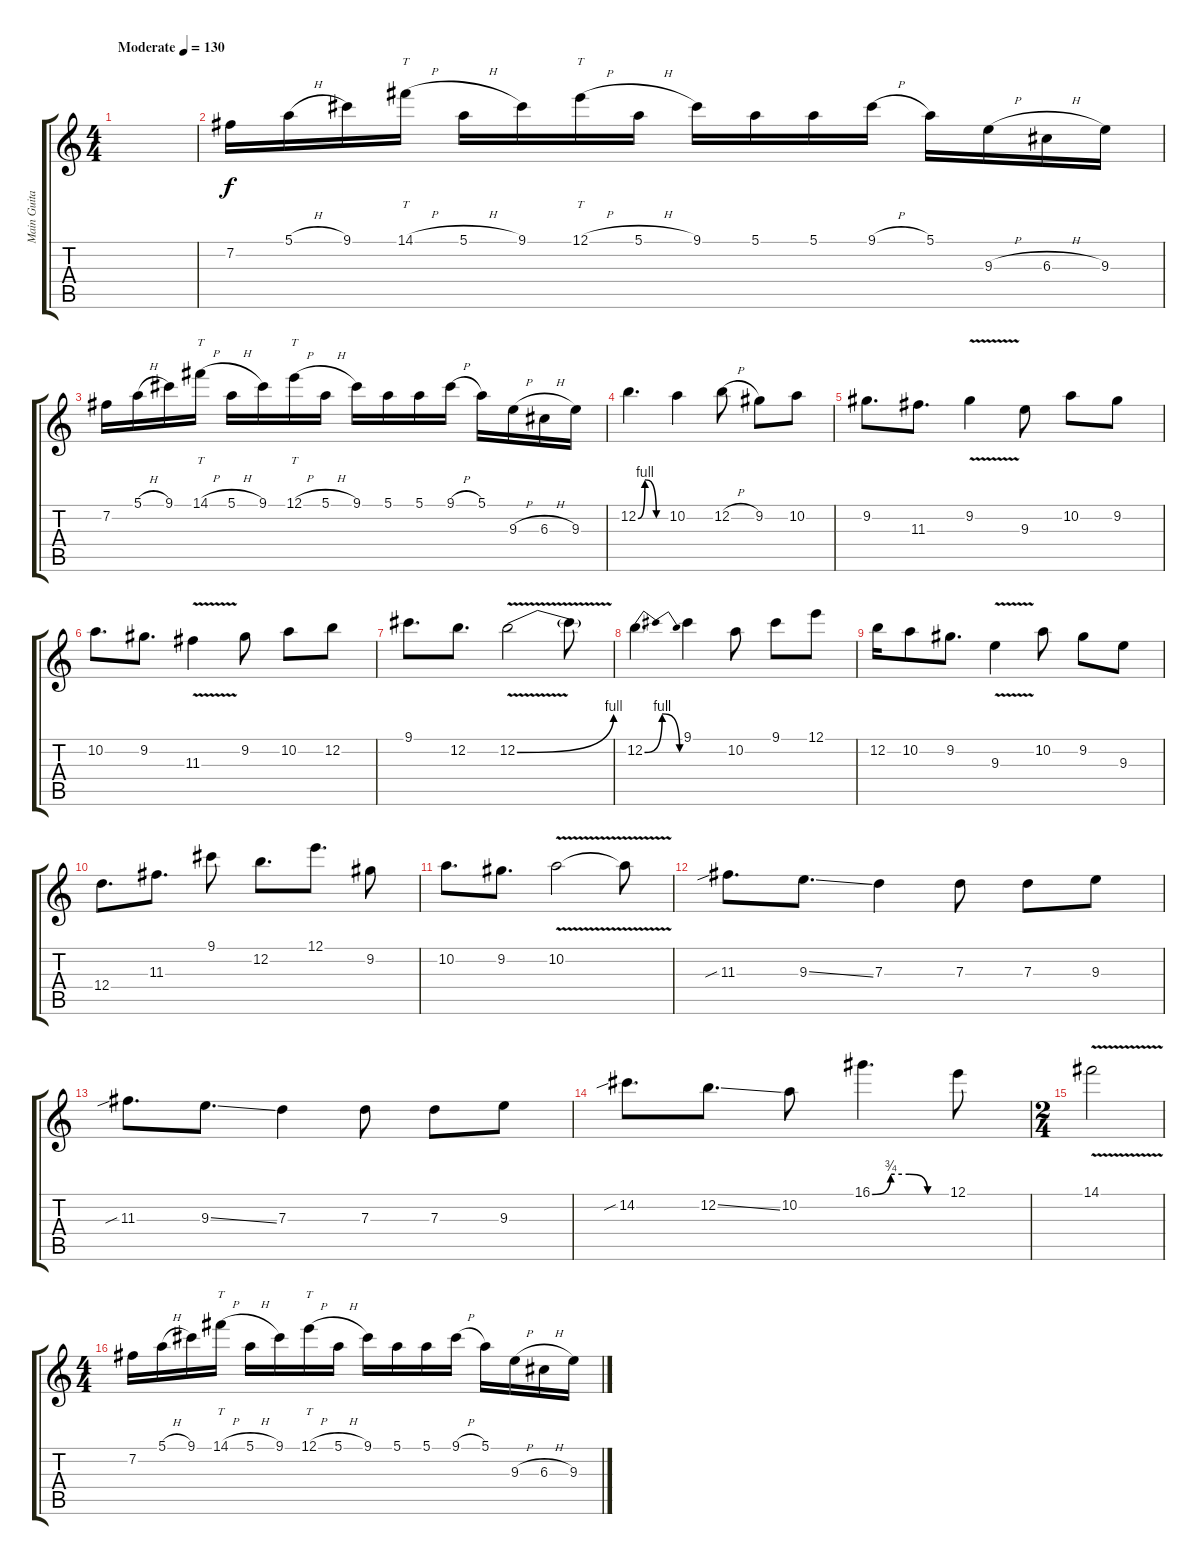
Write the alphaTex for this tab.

\track ("Main Guitar" "Main Guita") {instrument distortionguitar}
\staff {score tabs}
\tuning (E4 B3 G3 D3 A2 E2) {hide}
\ts (4 4)
\tempo (130 "Moderate")
\clef g2
\ks c
|
7.2.16 5.1{h}.16 9.1.16 14.1{h}.16{tt} 5.1{h}.16 9.1.16 12.1{h}.16{tt} 5.1{h}.16 9.1.16 5.1.16 5.1.16 9.1{h}.16 5.1.16 9.3{h}.16 6.3{h}.16 9.3.16 |
7.2.16 5.1{h}.16 9.1.16 14.1{h}.16{tt} 5.1{h}.16 9.1.16 12.1{h}.16{tt} 5.1{h}.16 9.1.16 5.1.16 5.1.16 9.1{h}.16 5.1.16 9.3{h}.16 6.3{h}.16 9.3.16 |
12.2{be (custom 0 0 15 4 40 0 60 0)}.4{d} 10.2.4 12.2{h}.8 9.2.8 10.2.8 |
9.2.8{d} 11.3.8{d} 9.2{v}.4 9.3.8 10.2.8 9.2.8 |
10.2.8{d} 9.2.8{d} 11.3{v}.4 9.2.8 10.2.8 12.2.8 |
9.1.8{d} 12.2.8{d} 12.2{be (bend 0 0 60 4) v}.2 12.2{t}.8 |
12.2{be (bendrelease 0 0 15 4 15 4 60 0)}.4{d} 9.1.4 10.2.8 9.1.8 12.1.8 |
12.2.16 10.2.8 9.2.8{d} 9.3{v}.4 10.2.8 9.2.8 9.3.8 |
12.4.8{d} 11.3.8{d} 9.1.8 12.2.8{d} 12.1.8{d} 9.2.8 |
10.2.8{d} 9.2.8{d} 10.2{v}.2 10.2{t}.8 |
11.3{sib}.8{d} 9.3{ss}.8{d} 7.3.4 7.3.8 7.3.8 9.3.8 |
11.3{sib}.8{d} 9.3{ss}.8{d} 7.3.4 7.3.8 7.3.8 9.3.8 |
14.2{sib}.8{d} 12.2{ss}.8{d} 10.2.8 16.1{be (custom 0 0 15 3 30 3 45 0 60 0)}.4{d} 12.1.8 |
\ts (2 4)
14.1{v}.2 |
\ts (4 4)
7.2.16 5.1{h}.16 9.1.16 14.1{h}.16{tt} 5.1{h}.16 9.1.16 12.1{h}.16{tt} 5.1{h}.16 9.1.16 5.1.16 5.1.16 9.1{h}.16 5.1.16 9.3{h}.16 6.3{h}.16 9.3.16
